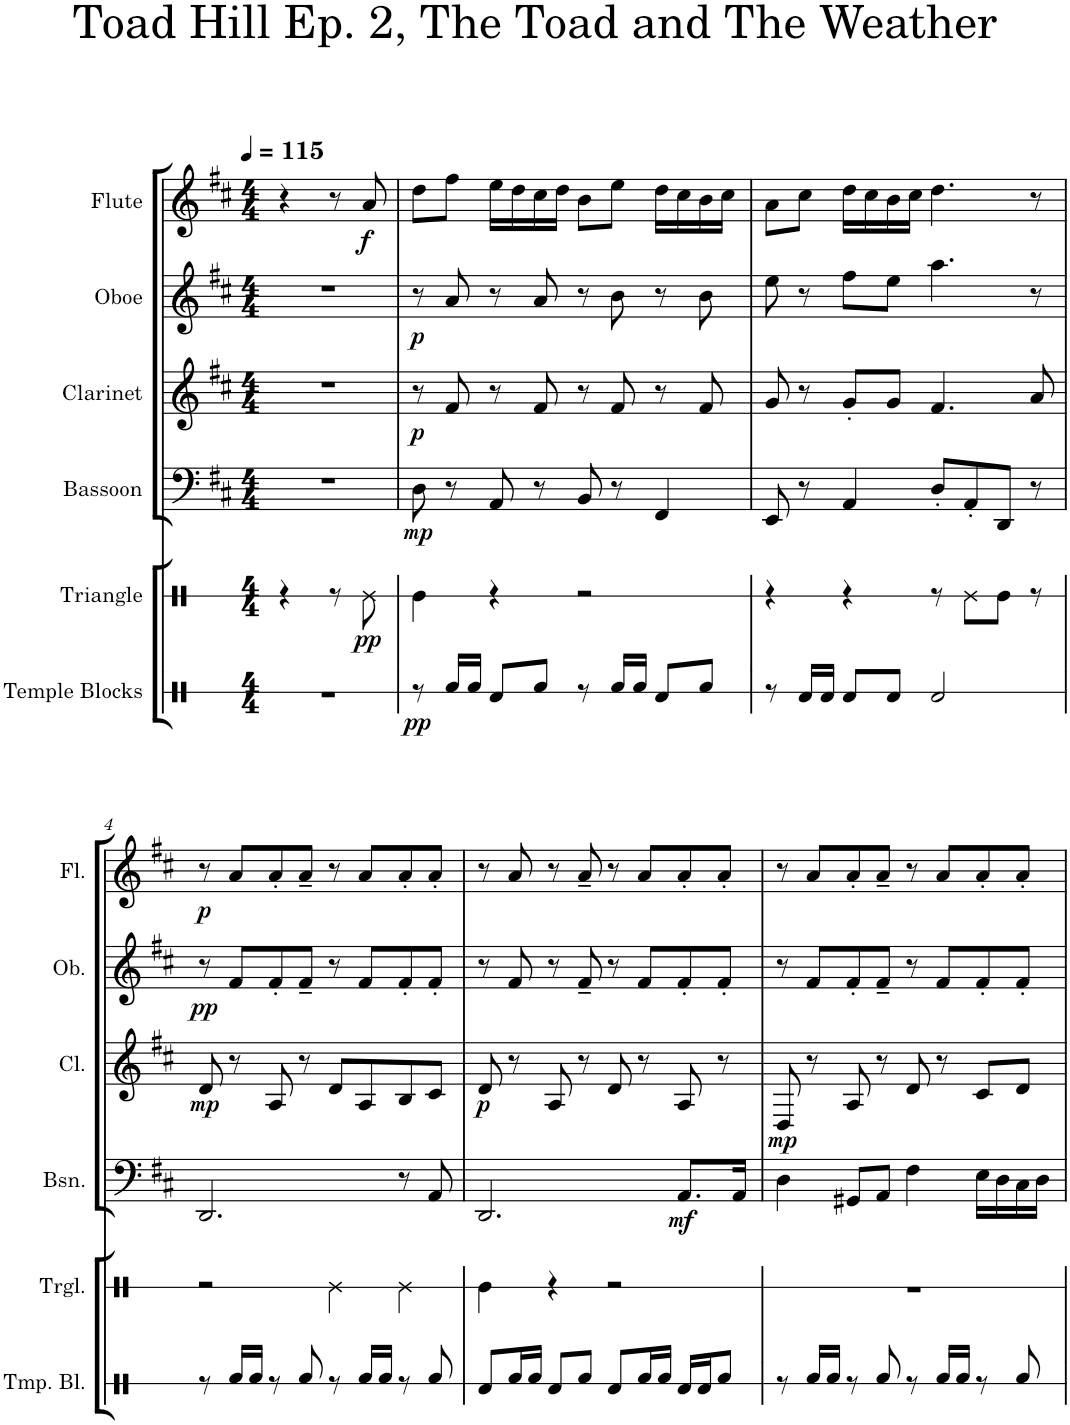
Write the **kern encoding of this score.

**kern	**dynam	**kern	**dynam	**kern	**dynam	**kern	**dynam	**kern	**dynam	**kern	**dynam
*part6	*part6	*part5	*part5	*part4	*part4	*part3	*part3	*part2	*part2	*part1	*part1
*staff6	*staff6	*staff5	*staff5	*staff4	*staff4	*staff3	*staff3	*staff2	*staff2	*staff1	*staff1
*I"Temple Blocks	*	*I"Triangle	*	*I"Bassoon	*	*I"Clarinet	*	*I"Oboe	*	*I"Flute	*
*I'Tmp. Bl.	*	*I'Trgl.	*	*I'Bsn.	*	*I'Cl.	*	*I'Ob.	*	*I'Fl.	*
*stria1	*	*stria1	*	*	*	*	*	*	*	*	*
*clefX	*	*clefX	*	*clefF4	*	*clefG2	*	*clefG2	*	*clefG2	*
*	*	*	*	*	*	*ITrd1c2	*	*	*	*	*
*k[]	*	*k[]	*	*k[f#c#]	*	*k[f#c#]	*	*k[f#c#]	*	*k[f#c#]	*
*M4/4	*	*M4/4	*	*M4/4	*	*M4/4	*	*M4/4	*	*M4/4	*
*MM115	*	*MM115	*	*MM115	*	*MM115	*	*MM115	*	*MM115	*
=1	=1	=1	=1	=1	=1	=1	=1	=1	=1	=1	=1
1r	.	4r	.	1r	.	1r	.	1r	.	4r	.
.	.	8r	.	.	.	.	.	.	.	8r	.
!	!	!	!LO:DY:b	!	!	!	!	!	!	!	!LO:DY:b
.	.	8Re\	pp	.	.	.	.	.	.	8a/	f
.	.	2ryy	.	.	.	.	.	.	.	2ryy	.
=2	=2	=2	=2	=2	=2	=2	=2	=2	=2	=2	=2
!	!LO:DY:b	!	!	!	!LO:DY:b	!	!LO:DY:b	!	!LO:DY:b	!	!
8r	pp	4Re\	.	8D\	mp	8r	p	8r	p	8dd\L	.
16Rf/LL	.	.	.	8r	.	8f#/	.	8a/	.	8ff#\J	.
16Rf/JJ	.	.	.	.	.	.	.	.	.	.	.
8Rd/L	.	4r	.	8AA/	.	8r	.	8r	.	16ee\LL	.
.	.	.	.	.	.	.	.	.	.	16dd\	.
8Rf/J	.	.	.	8r	.	8f#/	.	8a/	.	16cc#\	.
.	.	.	.	.	.	.	.	.	.	16dd\JJ	.
8r	.	2r	.	8BB/	.	8r	.	8r	.	8b\L	.
16Rf/LL	.	.	.	8r	.	8f#/	.	8b\	.	8ee\J	.
16Rf/JJ	.	.	.	.	.	.	.	.	.	.	.
8Rd/L	.	.	.	4FF#/	.	8r	.	8r	.	16dd\LL	.
.	.	.	.	.	.	.	.	.	.	16cc#\	.
8Rf/J	.	.	.	.	.	8f#/	.	8b\	.	16b\	.
.	.	.	.	.	.	.	.	.	.	16cc#\JJ	.
=3	=3	=3	=3	=3	=3	=3	=3	=3	=3	=3	=3
8r	.	4r	.	8EE/	.	8g/	.	8ee\	.	8a\L	.
16Rd/LL	.	.	.	8r	.	8r	.	8r	.	8cc#\J	.
16Rd/JJ	.	.	.	.	.	.	.	.	.	.	.
8Rd/L	.	4r	.	4AA/	.	8g'/L	.	8ff#\L	.	16dd\LL	.
.	.	.	.	.	.	.	.	.	.	16cc#\	.
8Rd/J	.	.	.	.	.	8g/J	.	8ee\J	.	16b\	.
.	.	.	.	.	.	.	.	.	.	16cc#\JJ	.
2Rd/	.	8r	.	8D'/L	.	4.f#/	.	4.aa\	.	4.dd\	.
.	.	8Re\L	.	8AA'/	.	.	.	.	.	.	.
.	.	8Re\J	.	8DD/J	.	.	.	.	.	.	.
.	.	8r	.	8r	.	8a/	.	8r	.	8r	.
!!LO:LB:g=z
=4	=4	=4	=4	=4	=4	=4	=4	=4	=4	=4	=4
!	!	!	!	!	!	!	!LO:DY:b	!	!LO:DY:b	!	!LO:DY:b
8r	.	2r	.	2.DD/	.	8d/	mp	8r	pp	8r	p
16Rf/LL	.	.	.	.	.	8r	.	8f#/L	.	8a/L	.
16Rf/JJ	.	.	.	.	.	.	.	.	.	.	.
8r	.	.	.	.	.	8A/	.	8f#'/	.	8a'/	.
8Rf/	.	.	.	.	.	8r	.	8f#~/J	.	8a~/J	.
8r	.	4Re\	.	.	.	8d/L	.	8r	.	8r	.
16Rf/LL	.	.	.	.	.	8A/	.	8f#/L	.	8a/L	.
16Rf/JJ	.	.	.	.	.	.	.	.	.	.	.
8r	.	4Re\	.	8r	.	8B/	.	8f#'/	.	8a'/	.
8Rf/	.	.	.	8AA/	.	8c#/J	.	8f#'/J	.	8a'/J	.
=5	=5	=5	=5	=5	=5	=5	=5	=5	=5	=5	=5
!	!	!	!	!	!	!	!LO:DY:b	!	!	!	!
8Rd/L	.	4Re\	.	2.DD/	.	8d/	p	8r	.	8r	.
16Rf/L	.	.	.	.	.	8r	.	8f#/	.	8a/	.
16Rf/JJ	.	.	.	.	.	.	.	.	.	.	.
8Rd/L	.	4r	.	.	.	8A/	.	8r	.	8r	.
8Rf/J	.	.	.	.	.	8r	.	8f#~/	.	8a~/	.
8Rd/L	.	2r	.	.	.	8d/	.	8r	.	8r	.
16Rf/L	.	.	.	.	.	8r	.	8f#/L	.	8a/L	.
16Rf/JJ	.	.	.	.	.	.	.	.	.	.	.
!	!	!	!	!	!LO:DY:b	!	!	!	!	!	!
16Rd/LL	.	.	.	8.AA/L	mf	8A/	.	8f#'/	.	8a'/	.
16Rd/J	.	.	.	.	.	.	.	.	.	.	.
8Rf/J	.	.	.	.	.	8r	.	8f#'/J	.	8a'/J	.
.	.	.	.	16AA/Jk	.	.	.	.	.	.	.
=6	=6	=6	=6	=6	=6	=6	=6	=6	=6	=6	=6
!	!	!	!	!	!	!	!LO:DY:b	!	!	!	!
8r	.	1r	.	4D\	.	8D/	mp	8r	.	8r	.
16Rf/LL	.	.	.	.	.	8r	.	8f#/L	.	8a/L	.
16Rf/JJ	.	.	.	.	.	.	.	.	.	.	.
8r	.	.	.	8GG#X/L	.	8A/	.	8f#'/	.	8a'/	.
8Rf/	.	.	.	8AA/J	.	8r	.	8f#~/J	.	8a~/J	.
8r	.	.	.	4F#\	.	8d/	.	8r	.	8r	.
16Rf/LL	.	.	.	.	.	8r	.	8f#/L	.	8a/L	.
16Rf/JJ	.	.	.	.	.	.	.	.	.	.	.
8r	.	.	.	16E\LL	.	8c#/L	.	8f#'/	.	8a'/	.
.	.	.	.	16D\	.	.	.	.	.	.	.
8Rf/	.	.	.	16C#\	.	8d/J	.	8f#'/J	.	8a'/J	.
.	.	.	.	16D\JJ	.	.	.	.	.	.	.
=	=	=	=	=	=	=	=	=	=	=	=
*-	*-	*-	*-	*-	*-	*-	*-	*-	*-	*-	*-
